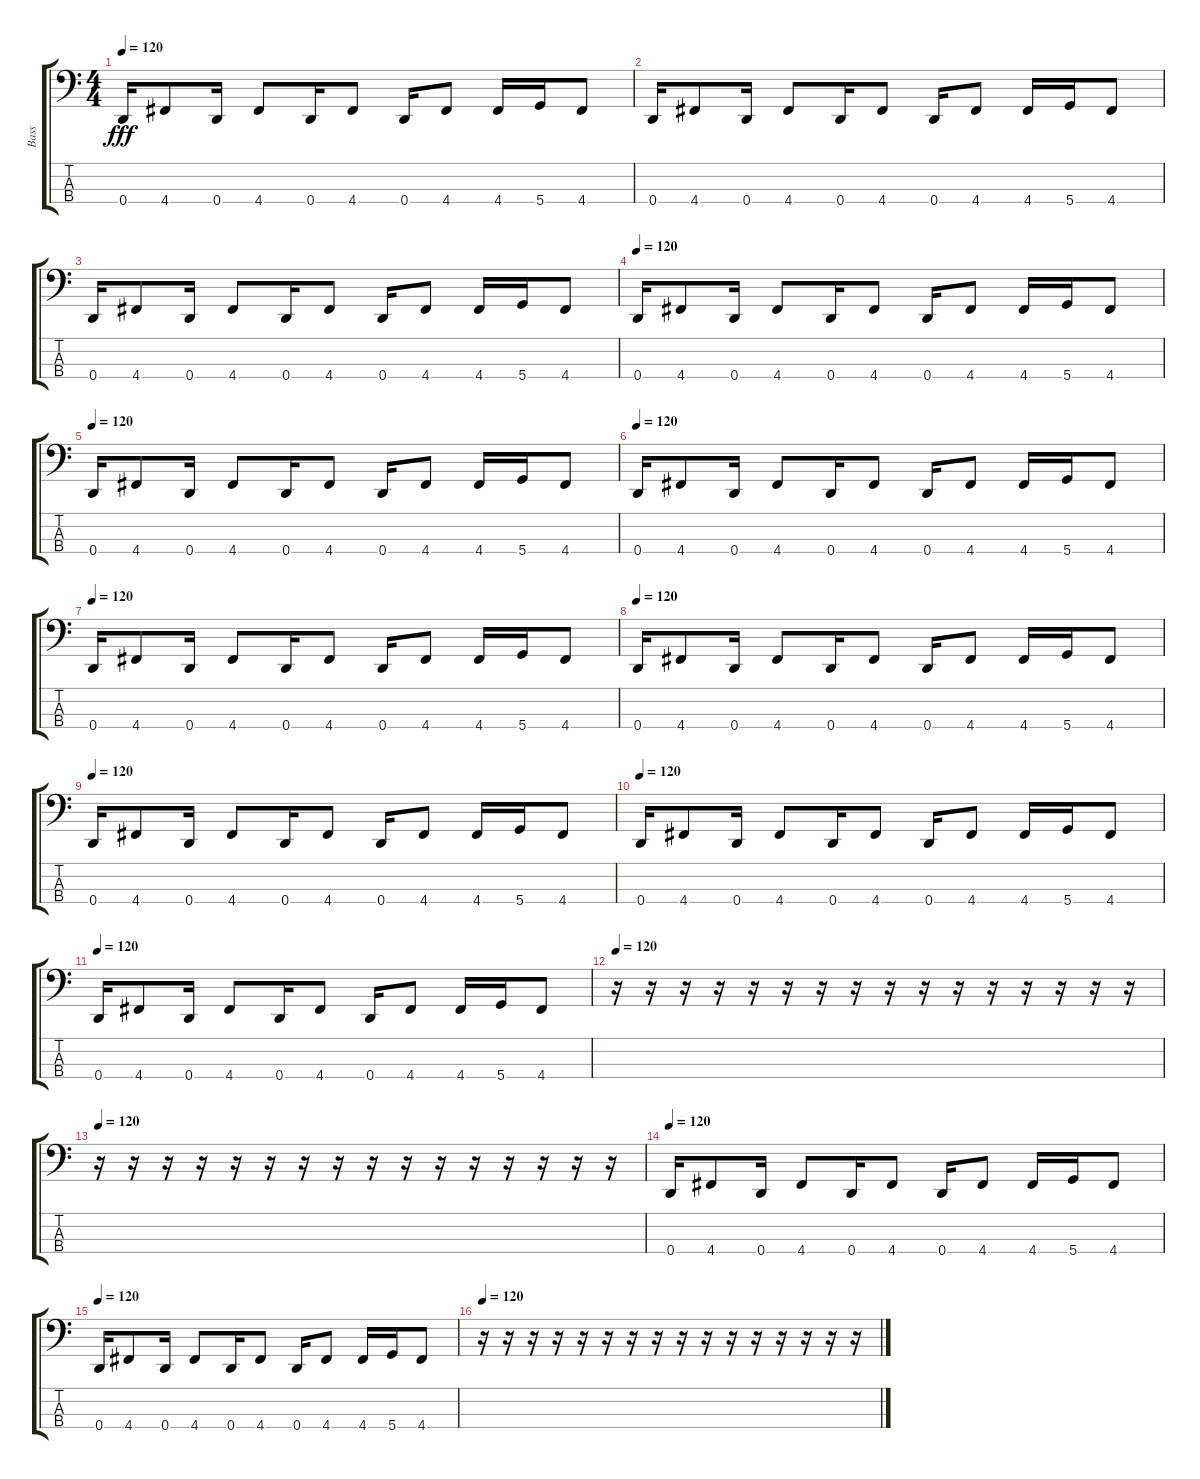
\track ("Bass" "Bass") {instrument electricbassfinger}
\staff {score tabs}
\tuning (G2 D2 A1 D1) {hide}
\ts (4 4)
\tempo 120
\clef f4
\ks c
0.4.16{dy fff} 4.4.8 0.4.16 4.4.8 0.4.16 4.4.8 0.4.16 4.4.8 4.4.16 5.4.16 4.4.8 |
0.4.16 4.4.8 0.4.16 4.4.8 0.4.16 4.4.8 0.4.16 4.4.8 4.4.16 5.4.16 4.4.8 |
0.4.16 4.4.8 0.4.16 4.4.8 0.4.16 4.4.8 0.4.16 4.4.8 4.4.16 5.4.16 4.4.8 |
\tempo 120
0.4.16 4.4.8 0.4.16 4.4.8 0.4.16 4.4.8 0.4.16 4.4.8 4.4.16 5.4.16 4.4.8 |
\tempo 120
0.4.16 4.4.8 0.4.16 4.4.8 0.4.16 4.4.8 0.4.16 4.4.8 4.4.16 5.4.16 4.4.8 |
\tempo 120
0.4.16 4.4.8 0.4.16 4.4.8 0.4.16 4.4.8 0.4.16 4.4.8 4.4.16 5.4.16 4.4.8 |
\tempo 120
0.4.16 4.4.8 0.4.16 4.4.8 0.4.16 4.4.8 0.4.16 4.4.8 4.4.16 5.4.16 4.4.8 |
\tempo 120
0.4.16 4.4.8 0.4.16 4.4.8 0.4.16 4.4.8 0.4.16 4.4.8 4.4.16 5.4.16 4.4.8 |
\tempo 120
0.4.16 4.4.8 0.4.16 4.4.8 0.4.16 4.4.8 0.4.16 4.4.8 4.4.16 5.4.16 4.4.8 |
\tempo 120
0.4.16 4.4.8 0.4.16 4.4.8 0.4.16 4.4.8 0.4.16 4.4.8 4.4.16 5.4.16 4.4.8 |
\tempo 120
0.4.16 4.4.8 0.4.16 4.4.8 0.4.16 4.4.8 0.4.16 4.4.8 4.4.16 5.4.16 4.4.8 |
\tempo 120
r.16 r.16 r.16 r.16 r.16 r.16 r.16 r.16 r.16 r.16 r.16 r.16 r.16 r.16 r.16 r.16 |
\tempo 120
r.16 r.16 r.16 r.16 r.16 r.16 r.16 r.16 r.16 r.16 r.16 r.16 r.16 r.16 r.16 r.16 |
\tempo 120
0.4.16 4.4.8 0.4.16 4.4.8 0.4.16 4.4.8 0.4.16 4.4.8 4.4.16 5.4.16 4.4.8 |
\tempo 120
0.4.16 4.4.8 0.4.16 4.4.8 0.4.16 4.4.8 0.4.16 4.4.8 4.4.16 5.4.16 4.4.8 |
\tempo 120
r.16 r.16 r.16 r.16 r.16 r.16 r.16 r.16 r.16 r.16 r.16 r.16 r.16 r.16 r.16 r.16
